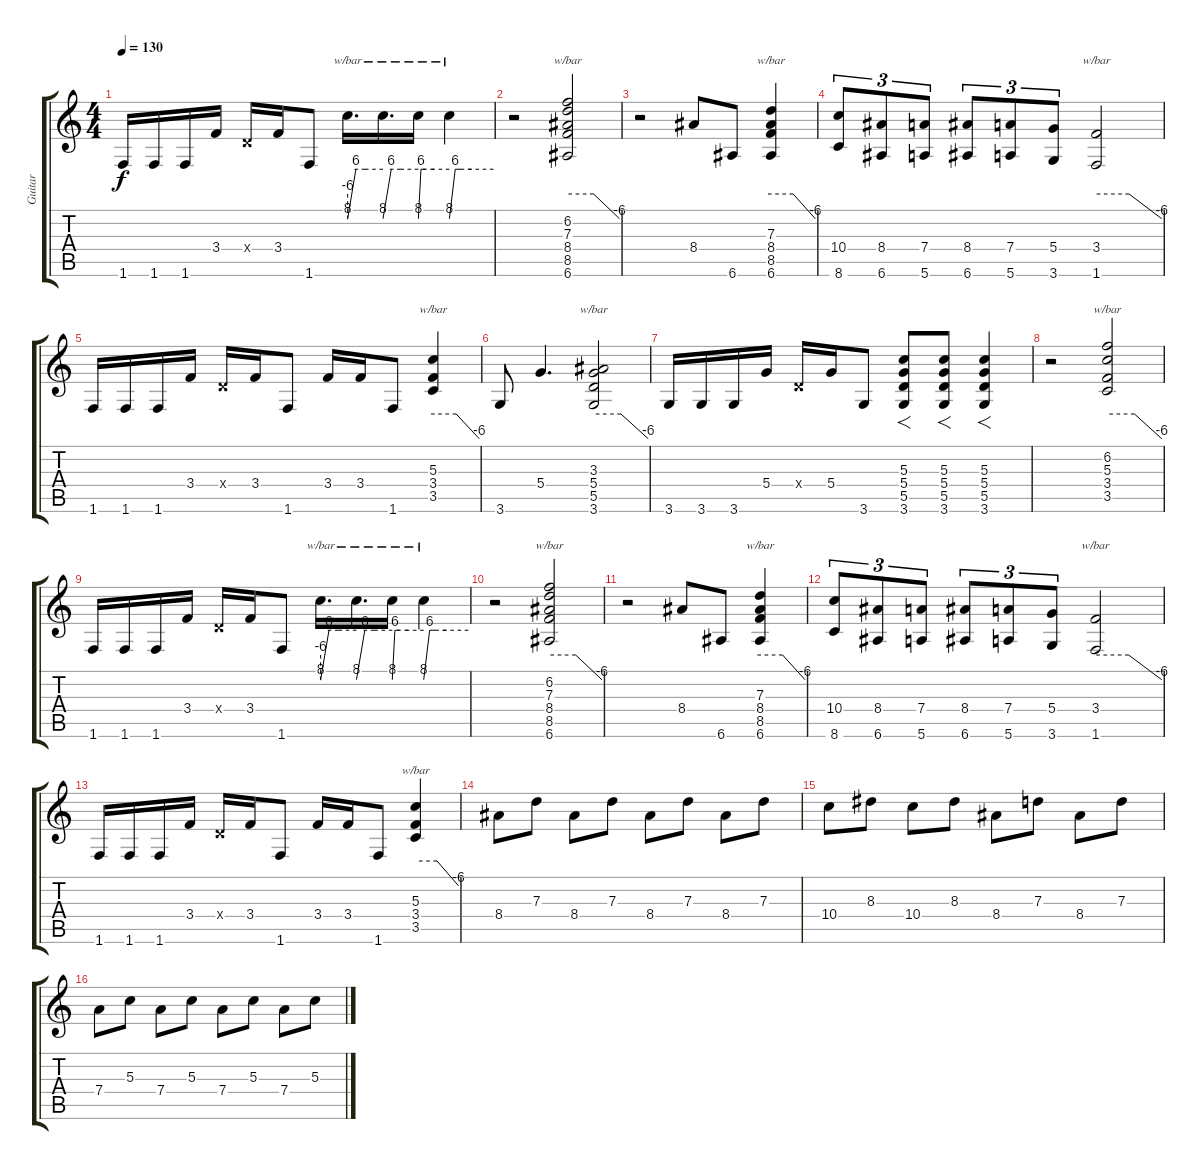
\track ("Guitar " "Guitar ") {instrument distortionguitar}
\staff {score tabs}
\tuning (E4 B3 G3 D3 A2 E2) {hide}
\ts (4 4)
\tempo 130
\clef g2
\ks c
1.6.16{dy f} 1.6.16 1.6.16 3.4.16 0.4{x}.16 3.4.16 1.6.8 8.1.16{d tbe (custom default 0 -24 14 24 30 24 60 24)} 8.1.16{d tbe (custom default 0 -24 14 24 30 24 60 24)} 8.1.16{tbe (custom default 0 -24 5 24 14 24 30 24 60 24)} 8.1.4{tbe (custom default 0 -24 8 24 16 24 30 24 60 24)} |
r.2 (6.2 7.3 8.4 8.5 6.6).2{tbe (custom default 0 0 30 0 60 -24)} |
r.2 8.4.8 6.6.8 (7.3 8.4 8.5 6.6).4{tbe (custom default 0 0 30 0 60 -24)} |
(10.4 8.6).8{tu (3 2)} (8.4 6.6).8{tu (3 2)} (7.4 5.6).8{tu (3 2)} (8.4 6.6).8{tu (3 2)} (7.4 5.6).8{tu (3 2)} (5.4 3.6).8{tu (3 2)} (3.4 1.6).2{tbe (custom default 0 0 30 0 60 -24)} |
1.6.16 1.6.16 1.6.16 3.4.16 0.4{x}.16 3.4.16 1.6.8 3.4.16 3.4.16 1.6.8 (5.3 3.4 3.5).4{tbe (custom default 0 0 30 0 60 -24)} |
3.6.8 5.4.4{d} (3.3 5.4 5.5 3.6).2{tbe (custom default 0 0 30 0 60 -24)} |
3.6.16 3.6.16 3.6.16 5.4.16 0.4{x}.16 5.4.16 3.6.8 (5.3 5.4 5.5 3.6).8{f} (5.3 5.4 5.5 3.6).8{f} (5.3 5.4 5.5 3.6).4{f} |
r.2 (6.2 5.3 3.4 3.5).2{tbe (custom default 0 0 30 0 60 -24)} |
1.6.16 1.6.16 1.6.16 3.4.16 0.4{x}.16 3.4.16 1.6.8 8.1.16{d tbe (custom default 0 -24 14 24 30 24 60 24)} 8.1.16{d tbe (custom default 0 -24 14 24 30 24 60 24)} 8.1.16{tbe (custom default 0 -24 5 24 14 24 30 24 60 24)} 8.1.4{tbe (custom default 0 -24 8 24 16 24 30 24 60 24)} |
r.2 (6.2 7.3 8.4 8.5 6.6).2{tbe (custom default 0 0 30 0 60 -24)} |
r.2 8.4.8 6.6.8 (7.3 8.4 8.5 6.6).4{tbe (custom default 0 0 30 0 60 -24)} |
(10.4 8.6).8{tu (3 2)} (8.4 6.6).8{tu (3 2)} (7.4 5.6).8{tu (3 2)} (8.4 6.6).8{tu (3 2)} (7.4 5.6).8{tu (3 2)} (5.4 3.6).8{tu (3 2)} (3.4 1.6).2{tbe (custom default 0 0 30 0 60 -24)} |
1.6.16 1.6.16 1.6.16 3.4.16 0.4{x}.16 3.4.16 1.6.8 3.4.16 3.4.16 1.6.8 (5.3 3.4 3.5).4{tbe (custom default 0 0 30 0 60 -24)} |
8.4.8 7.3.8 8.4.8 7.3.8 8.4.8 7.3.8 8.4.8 7.3.8 |
10.4.8 8.3.8 10.4.8 8.3.8 8.4.8 7.3.8 8.4.8 7.3.8 |
7.4.8 5.3.8 7.4.8 5.3.8 7.4.8 5.3.8 7.4.8 5.3.8
